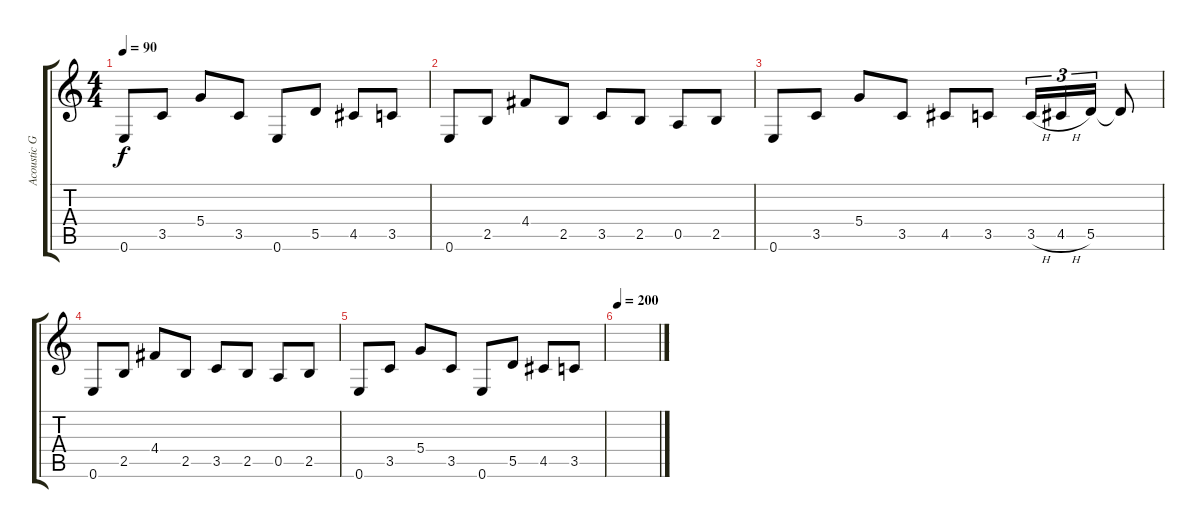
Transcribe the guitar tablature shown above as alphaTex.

\track ("Acoustic Guitar" "Acoustic G") {instrument acousticguitarsteel}
\staff {score tabs}
\tuning (E4 B3 G3 D3 A2 E2) {hide}
\ts (4 4)
\tempo 90
\clef g2
\ks c
0.6.8{dy f} 3.5.8 5.4.8 3.5.8 0.6.8 5.5.8 4.5.8 3.5.8 |
0.6.8 2.5.8 4.4.8 2.5.8 3.5.8 2.5.8 0.5.8 2.5.8 |
0.6.8 3.5.8 5.4.8 3.5.8 4.5.8 3.5.8 3.5{h}.16{tu (3 2)} 4.5{h}.16{tu (3 2)} 5.5.16{tu (3 2)} 5.5{t}.8 |
0.6.8 2.5.8 4.4.8 2.5.8 3.5.8 2.5.8 0.5.8 2.5.8 |
0.6.8 3.5.8 5.4.8 3.5.8 0.6.8 5.5.8 4.5.8 3.5.8 |
\tempo 200
